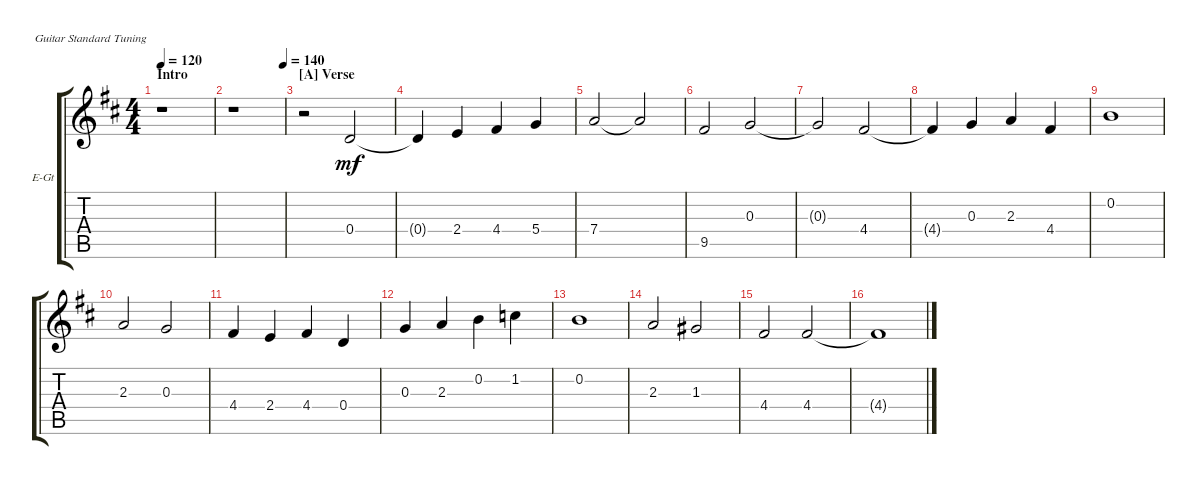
\defaultSystemsLayout 4
\bracketExtendMode groupsimilarinstruments
\firstSystemTrackNameOrientation horizontal
\otherSystemsTrackNameOrientation horizontal
\track ("Paul's Voice" "E-Gt") {instrument electricguitarclean}
\staff {score tabs}
\tuning (E4 B3 G3 D3 A2 E2)
\ts (4 4)
\section ("" "Intro")
\tempo 120
\clef g2
\ks d
r.1{dy mf instrument electricguitarclean} |
\tempo (140 0.9875)
r.1 |
\section ("A" "Verse")
r.2 0.4.2 |
0.4{t}.4 2.4.4 4.4.4 5.4.4 |
7.4.2 7.4{t}.2 |
9.5.2 0.3.2 |
0.3{t}.2 4.4.2 |
4.4{t}.4 0.3.4 2.3.4 4.4.4 |
0.2.1 |
2.3.2 0.3.2 |
4.4.4 2.4.4 4.4.4 0.4.4 |
0.3.4 2.3.4 0.2.4 1.2.4 |
0.2.1 |
2.3.2 1.3.2 |
4.4.2 4.4.2 |
4.4{t}.1
